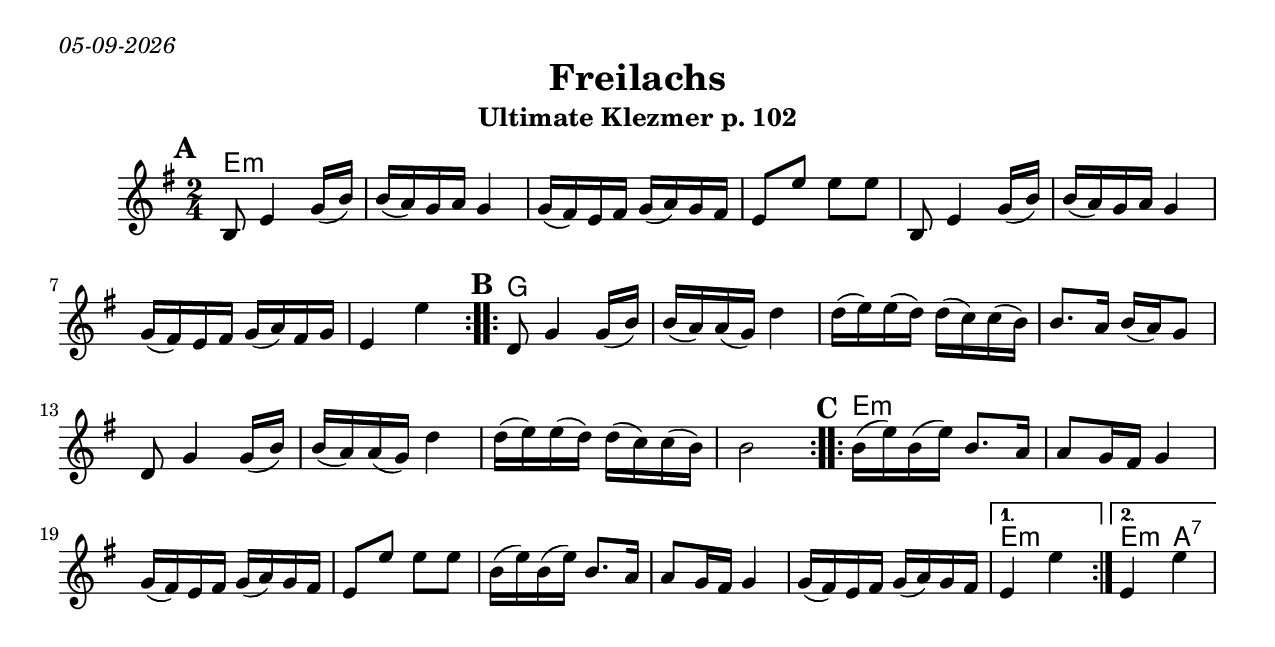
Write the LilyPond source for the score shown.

\version "2.18.0"
\include "english.ly"
\paper{
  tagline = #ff
  print-all-headers = ##t
  #(set-paper-size "letter")
}
date = #(strftime "%d-%m-%Y" (localtime (current-time)))

\markup{ \italic{ \date }  }

%\markup{ Got something to say? }

global = {
  \clef treble
  \key e \minor
  \time 2/4
  \set Score.markFormatter = #format-mark-box-alphabet
}

%#################################### Melody ########################
%melody =  \transpose c d \relative c' {  %transpose for clarinet
melody = \relative c' {
  \global
  %\partial 16*3 a16 d f   %lead in notes

  \repeat volta 2{
   \mark \default
   b8 e4  g16(b)
   b16(a) g a g4
   g16(fs) e fs g(a) g fs
   e8 e' e e

   b,8 e4 g16(b)
   b16(a) g a g4
   g16(fs) e fs g(a) fs g
   e4 e'
  }


  \repeat volta 2{
   \mark \default
   d,8 g4 g16(b)
   b16(a) a(g) d'4
   d16(e) e(d) d(c) c(b)
   b8. a16 b(a) g8

   d8 g4 g16(b)
   b16(a) a(g) d'4
   d16(e) e(d) d(c) c(b)
   b2
  }

 \repeat volta 2{
 \mark \default
 b16(e) b (e) b8. a16
 a8 g16 fs g4
 g16(fs) e fs g(a) g fs
 e8 e' e e

 b16(e) b (e) b8. a16
 a8 g16 fs g4
 g16(fs) e fs g(a) g fs
 %a4 a'
 }
 \alternative{
   {e4 e'}
   {e,4 e'}
}
}
%################################# Lyrics #####################
%\addlyrics{ \set stanza = #"1. " }
%################################# Chords #######################
harmonies = \chordmode {
  e2*8:m
  g2*8
  e2*7:m
  e2:m
  e4:m a4:7

}

\score {
  % transpose score below
  %\transpose c d
  <<
    \new ChordNames {
      \set chordChanges = ##f
      \harmonies
    }
    \new Staff   \melody
  >>
  \header{
    title= "Freilachs"
    subtitle="Ultimate Klezmer p. 102"
    composer= ""
    instrument =""
    arranger= ""
  }
  \layout{indent = 1.0\cm}
  \midi {
    \tempo 4 = 120

    % \midi { }
  }
}
%{
% more verses:
\markup{}
\markup {
  \font-size #2
  \fill-line {
    \hspace #0.1 % distance from left margin
    \column {
      \line { "1."
	\column {
	  ""
	}
      }
      \hspace #0.2 % vertical distance between verses
      \line { "2."
	\column {
	 ""
	}
      }
    }
    \hspace #0.1  % horiz. distance between columns
    \column {
      \line { "3."
	\column {
	  ""
	}
      }
      \hspace #0.2 % distance between verses
      \line { "4."
	\column {
	 ""
	}
      }
    }
    \hspace #0.1 % distance to right margin
  }
}

%}
